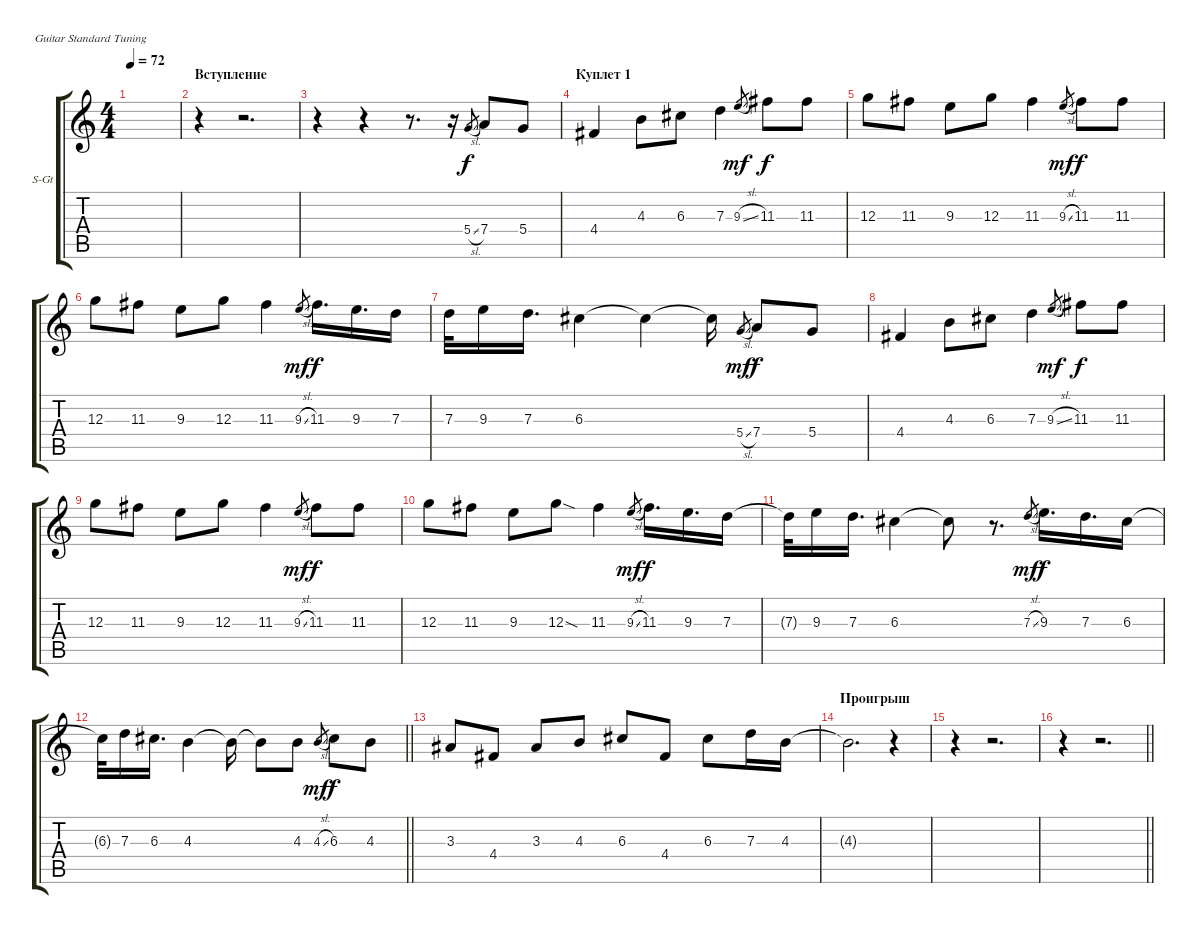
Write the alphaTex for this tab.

\bracketExtendMode groupsimilarinstruments
\firstSystemTrackNameOrientation horizontal
\otherSystemsTrackNameOrientation horizontal
\track ("Вокал" "S-Gt") {instrument flute}
\staff {score tabs}
\tuning (E4 B3 G3 D3 A2 E2)
\displaytranspose 12
\ts (4 4)
\tempo 72
\clef g2
\ks c
|
\section ("" "Вступление")
r.4 r.2{d} |
r.4 r.4 r.8{d} r.16 5.4{sl}.8{gr} 7.4.8{dy f} 5.4.8 |
\section ("" "Куплет 1")
4.4.4 4.3.8 6.3.8 7.3.4 9.3{sl}.8{gr dy mf} 11.3.8{dy f} 11.3.8 |
12.3.8 11.3.8 9.3.8 12.3.8 11.3.4 9.3{sl}.8{gr dy mf} 11.3.8{dy f} 11.3.8 |
12.3.8 11.3.8 9.3.8 12.3.8 11.3.4 9.3{sl}.8{gr dy mf} 11.3.16{d dy f} 9.3.16{d} 7.3.16 |
7.3.32 9.3.16 7.3.16{d} 6.3.4 6.3{t}.4 6.3{t}.16 5.4{sl}.8{gr dy mf} 7.4.8{dy f} 5.4.8 |
4.4.4 4.3.8 6.3.8 7.3.4 9.3{sl}.8{gr dy mf} 11.3.8{dy f} 11.3.8 |
12.3.8 11.3.8 9.3.8 12.3.8 11.3.4 9.3{sl}.8{gr dy mf} 11.3.8{dy f} 11.3.8 |
12.3.8 11.3.8 9.3.8 12.3{sod}.8 11.3.4 9.3{sl}.8{gr dy mf} 11.3.16{d dy f} 9.3.16{d} 7.3.16 |
7.3{t}.32 9.3.16 7.3.16{d} 6.3.4 6.3{t}.8 r.8{d} 7.3{sl}.8{gr dy mf} 9.3.16{d dy f} 7.3.16{d} 6.3.16 |
\barLineRight lightlight
6.3{t}.32 7.3.16 6.3.16{d} 4.3.4 4.3{t}.16 4.3{t}.8 4.3.8 4.3{sl}.8{gr dy mf} 6.3.8{dy f} 4.3.8 |
3.3.8 4.4.8 3.3.8 4.3.8 6.3.8 4.4.8 6.3.8 7.3.16 4.3.16 |
\section ("" "Проигрыш")
4.3{t}.2{d} r.4 |
r.4 r.2{d} |
\barLineRight lightlight
r.4 r.2{d}
